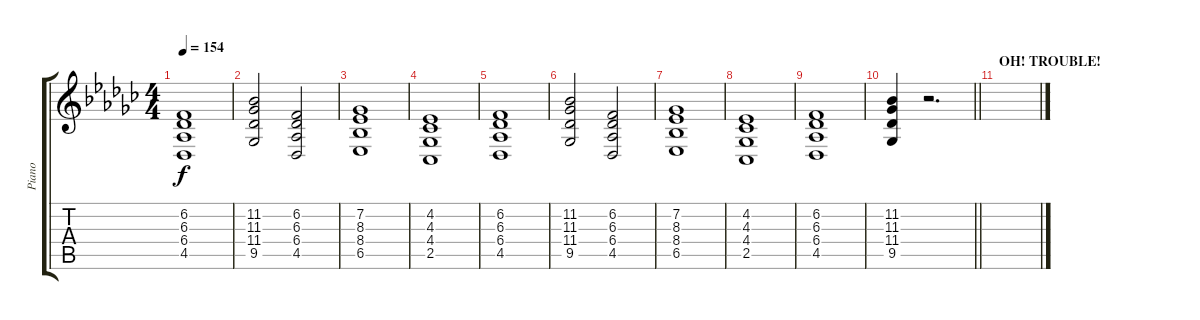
\track ("Piano" "Piano") {instrument acousticgrandpiano}
\staff {score tabs}
\tuning (E4 B3 G3 D3 A2 E2) {hide}
\ts (4 4)
\tempo 154
\clef g2
\ks gb
(6.2 6.3 6.4 4.5).1{dy f} |
(11.2 11.3 11.4 9.5).2 (6.2 6.3 6.4 4.5).2 |
(7.2 8.3 8.4 6.5).1 |
(4.2 4.3 4.4 2.5).1 |
(6.2 6.3 6.4 4.5).1 |
(11.2 11.3 11.4 9.5).2 (6.2 6.3 6.4 4.5).2 |
(7.2 8.3 8.4 6.5).1 |
(4.2 4.3 4.4 2.5).1 |
(6.2 6.3 6.4 4.5).1 |
\barLineRight lightlight
(11.2 11.3 11.4 9.5).4 r.2{d} |
\section ("" "OH! TROUBLE!")
